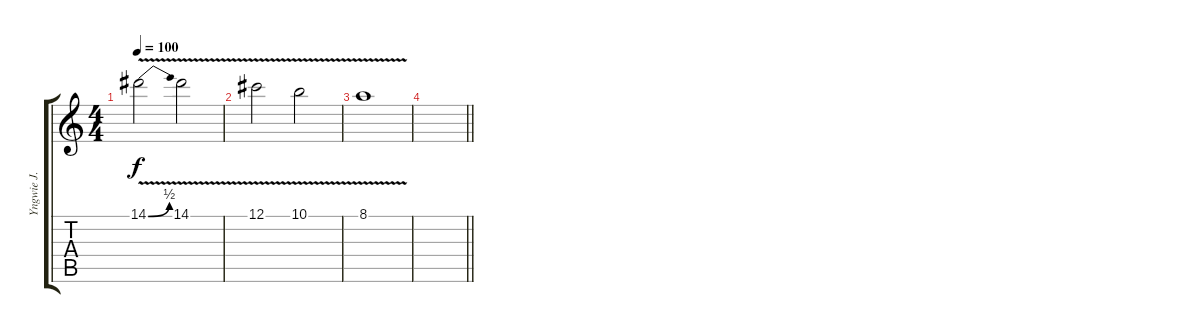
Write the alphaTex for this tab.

\track ("Yngwie J. Malmsteen" "Yngwie J. ") {instrument overdrivenguitar}
\staff {score tabs}
\tuning (Db4 Ab3 E3 B2 Gb2 Db2) {hide}
\ts (4 4)
\tempo 100
\clef g2
\ks c
14.1{be (bend 0 0 60 2) v}.2{dy f} 14.1{v}.2 |
12.1{v}.2 10.1{v}.2 |
8.1{v}.1 |
\barLineRight lightlight
